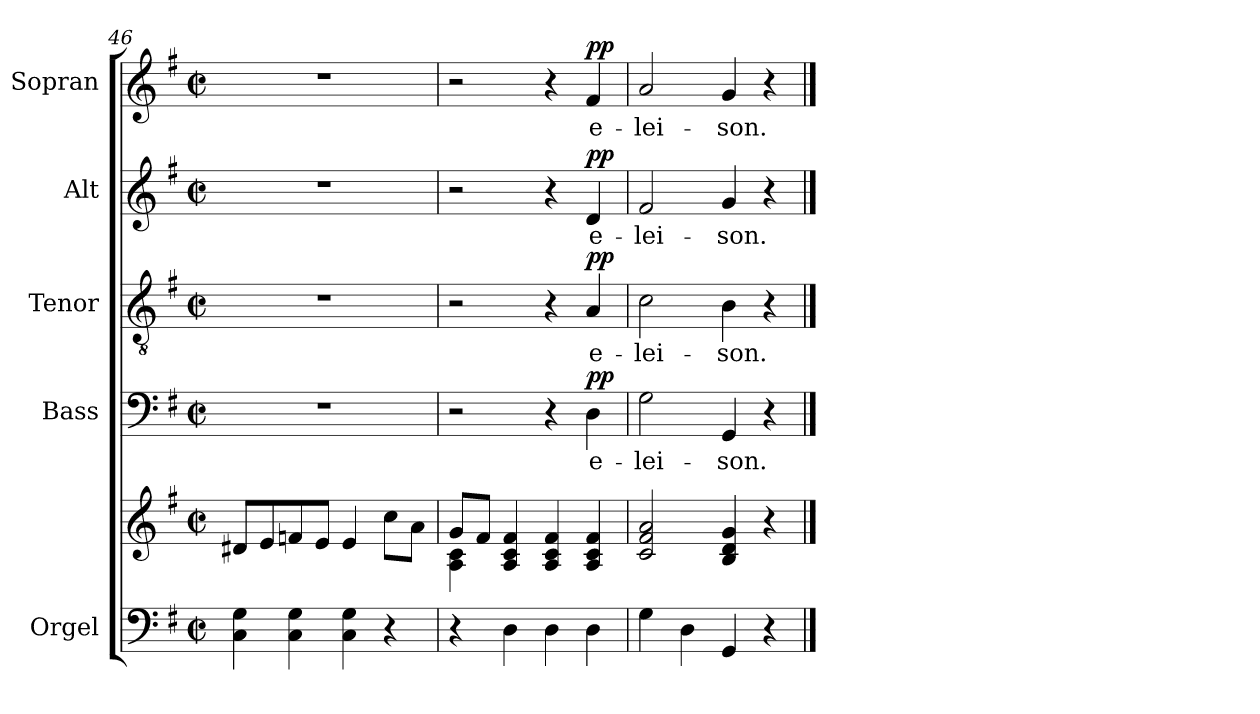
**kern	**kern	**kern	**text	**dynam	**kern	**text	**dynam	**kern	**text	**dynam	**kern	**text	**dynam
*part5	*part5	*part4	*part4	*part4	*part3	*part3	*part3	*part2	*part2	*part2	*part1	*part1	*part1
*staff6	*staff5	*staff4	*staff4	*staff4	*staff3	*staff3	*staff3	*staff2	*staff2	*staff2	*staff1	*staff1	*staff1
*I"Orgel	*	*I"Bass	*	*	*I"Tenor	*	*	*I"Alt	*	*	*I"Sopran	*	*
*I'Org.	*	*I'B	*	*	*I'T	*	*	*I'A	*	*	*I'S	*	*
*clefF4	*clefG2	*clefF4	*	*	*clefGv2	*	*	*clefG2	*	*	*clefG2	*	*
*k[f#]	*k[f#]	*k[f#]	*	*	*k[f#]	*	*	*k[f#]	*	*	*k[f#]	*	*
*G:	*G:	*G:	*	*	*G:	*	*	*G:	*	*	*G:	*	*
*M2/2	*M2/2	*M2/2	*	*	*M2/2	*	*	*M2/2	*	*	*M2/2	*	*
*met(c|)	*met(c|)	*met(c|)	*	*	*met(c|)	*	*	*met(c|)	*	*	*met(c|)	*	*
=46	=46	=46	=46	=46	=46	=46	=46	=46	=46	=46	=46	=46	=46
4C\ 4G\	8d#X/L	1r	.	.	1r	.	.	1r	.	.	1r	.	.
.	8e/	.	.	.	.	.	.	.	.	.	.	.	.
4C\ 4G\	8fn/	.	.	.	.	.	.	.	.	.	.	.	.
.	8e/J	.	.	.	.	.	.	.	.	.	.	.	.
4C\ 4G\	4e/	.	.	.	.	.	.	.	.	.	.	.	.
4r	8cc\L	.	.	.	.	.	.	.	.	.	.	.	.
.	8a\J	.	.	.	.	.	.	.	.	.	.	.	.
=47	=47	=47	=47	=47	=47	=47	=47	=47	=47	=47	=47	=47	=47
*	*^	*	*	*	*	*	*	*	*	*	*	*	*
4r	8g/L	4A\ 4c\	2r	.	.	2r	.	.	2r	.	.	2r	.	.
.	8f#/J	.	.	.	.	.	.	.	.	.	.	.	.	.
4D\	4A/ 4c/ 4f#/	2.ryy	.	.	.	.	.	.	.	.	.	.	.	.
4D\	4A/ 4c/ 4f#/	.	4r	.	.	4r	.	.	4r	.	.	4r	.	.
!	!	!	!	!LO:LY:b	!LO:DY:a	!	!LO:LY:b	!LO:DY:a	!	!LO:LY:b	!LO:DY:a	!	!LO:LY:b	!LO:DY:a
4D\	4A/ 4c/ 4f#/	.	4D\	e-	pp	4A/	e-	pp	4d/	e-	pp	4f#/	e-	pp
*	*v	*v	*	*	*	*	*	*	*	*	*	*	*	*
=48	=48	=48	=48	=48	=48	=48	=48	=48	=48	=48	=48	=48	=48
!	!	!	!LO:LY:b	!	!	!LO:LY:b	!	!	!LO:LY:b	!	!	!LO:LY:b	!
4G\	2c/ 2f#/ 2a/	2G\	-lei-	.	2c\	-lei-	.	2f#/	-lei-	.	2a/	-lei-	.
4D\	.	.	.	.	.	.	.	.	.	.	.	.	.
!	!	!	!LO:LY:b	!	!	!LO:LY:b	!	!	!LO:LY:b	!	!	!LO:LY:b	!
4GG/	4B/ 4d/ 4g/	4GG/	-son.	.	4B\	-son.	.	4g/	-son.	.	4g/	-son.	.
4r	4r	4r	.	.	4r	.	.	4r	.	.	4r	.	.
==	==	==	==	==	==	==	==	==	==	==	==	==	==
*-	*-	*-	*-	*-	*-	*-	*-	*-	*-	*-	*-	*-	*-
